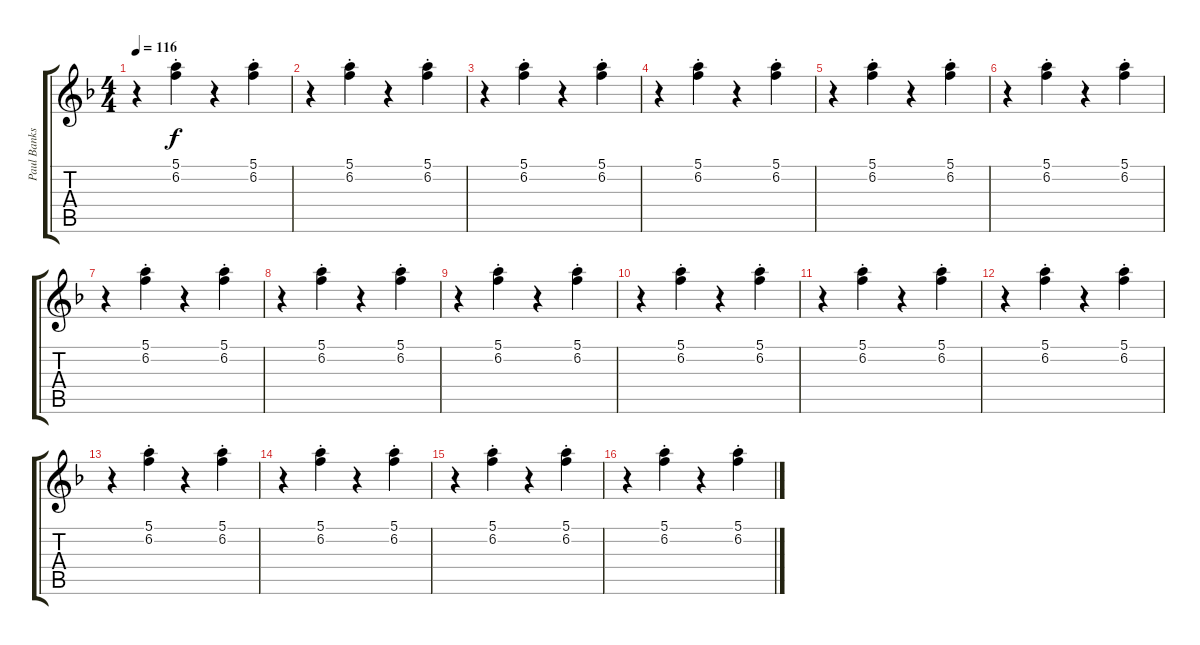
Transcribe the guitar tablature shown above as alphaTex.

\track ("Paul Banks" "Paul Banks") {instrument electricguitarjazz}
\staff {score tabs}
\tuning (E4 B3 G3 D3 A2 E2) {hide}
\ts (4 4)
\tempo 116
\clef g2
\ks f
r.4{dy f} (5.1{st} 6.2{st}).4 r.4 (5.1{st} 6.2{st}).4 |
r.4 (5.1{st} 6.2{st}).4 r.4 (5.1{st} 6.2{st}).4 |
r.4 (5.1{st} 6.2{st}).4 r.4 (5.1{st} 6.2{st}).4 |
r.4 (5.1{st} 6.2{st}).4 r.4 (5.1{st} 6.2{st}).4 |
r.4 (5.1{st} 6.2{st}).4 r.4 (5.1{st} 6.2{st}).4 |
r.4 (5.1{st} 6.2{st}).4 r.4 (5.1{st} 6.2{st}).4 |
r.4 (5.1{st} 6.2{st}).4 r.4 (5.1{st} 6.2{st}).4 |
r.4 (5.1{st} 6.2{st}).4 r.4 (5.1{st} 6.2{st}).4 |
r.4 (5.1{st} 6.2{st}).4 r.4 (5.1{st} 6.2{st}).4 |
r.4 (5.1{st} 6.2{st}).4 r.4 (5.1{st} 6.2{st}).4 |
r.4 (5.1{st} 6.2{st}).4 r.4 (5.1{st} 6.2{st}).4 |
r.4 (5.1{st} 6.2{st}).4 r.4 (5.1{st} 6.2{st}).4 |
r.4 (5.1{st} 6.2{st}).4 r.4 (5.1{st} 6.2{st}).4 |
r.4 (5.1{st} 6.2{st}).4 r.4 (5.1{st} 6.2{st}).4 |
r.4 (5.1{st} 6.2{st}).4 r.4 (5.1{st} 6.2{st}).4 |
r.4 (5.1{st} 6.2{st}).4 r.4 (5.1{st} 6.2{st}).4
